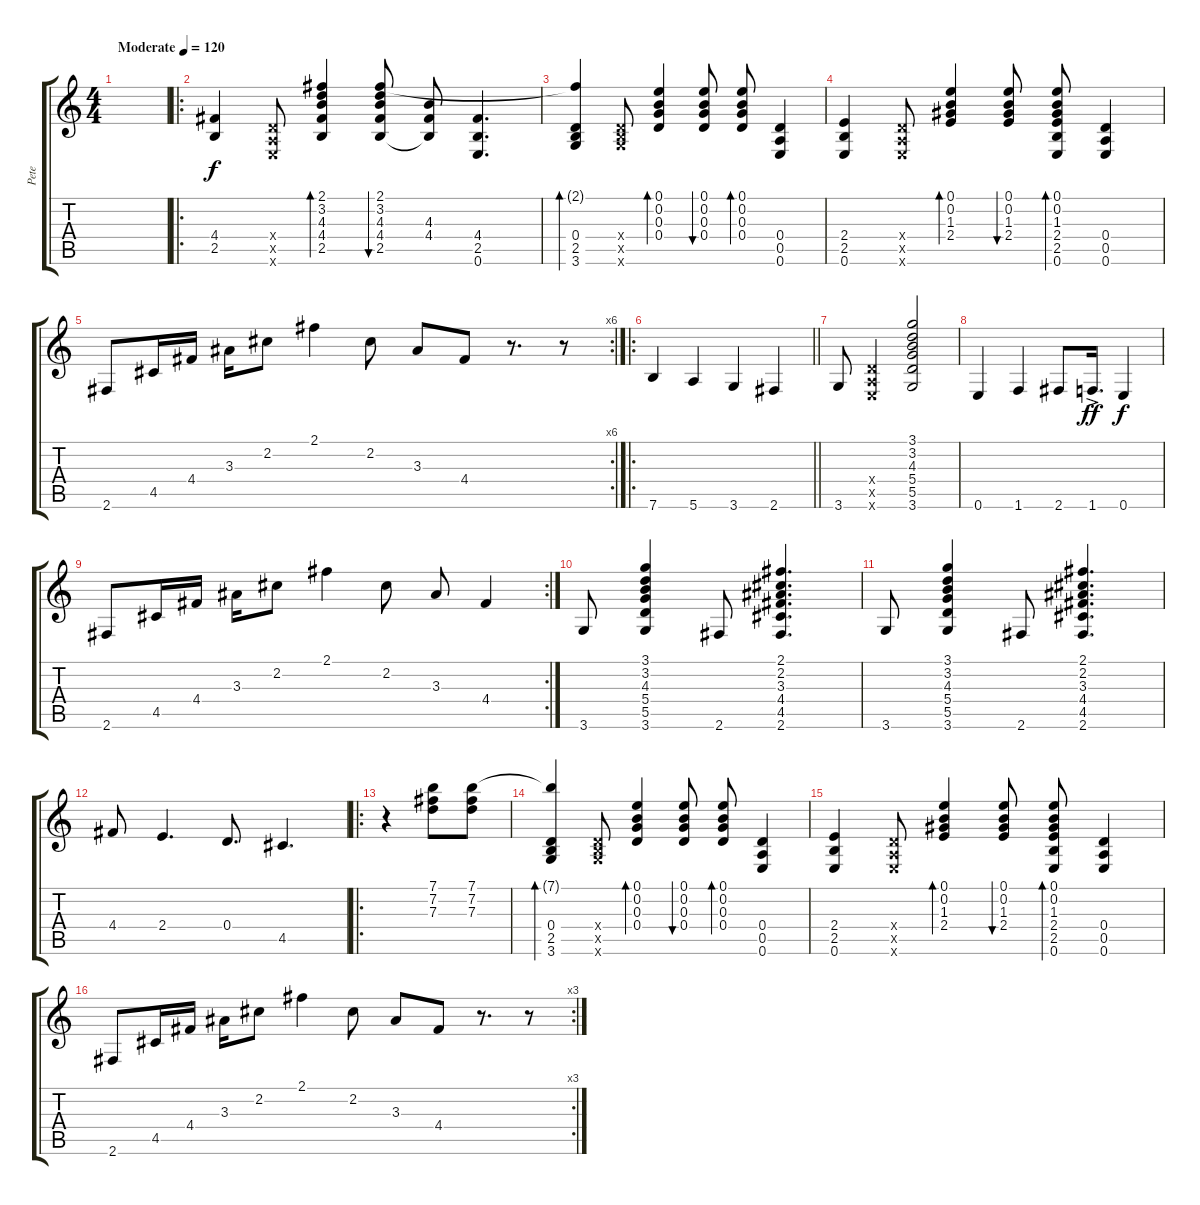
\track ("Pete" "Pete") {instrument acousticguitarsteel}
\staff {score tabs}
\tuning (E4 B3 G3 D3 A2 E2) {hide}
\ts (4 4)
\tempo (120 "Moderate")
\clef g2
\ks c
|
\ro
(4.4 2.5).4 (0.4{x} 0.5{x} 0.6{x}).8 (2.1 3.2 4.3 4.4 2.5).4{bd 60} (2.1 3.2 4.3 4.4 2.5).8{bu 60} (4.3 4.4 2.5{t}).8 (4.4 2.5 0.6).4{d} |
(2.1{t} 0.4 2.5 3.6).4{bd 60} (0.4{x} 2.5{x} 3.6{x}).8 (0.1 0.2 0.3 0.4).4{bd 60} (0.1 0.2 0.3 0.4).8{bu 60} (0.1 0.2 0.3 0.4).8{bd 60} (0.4 0.5 0.6).4 |
(2.4 2.5 0.6).4 (0.4{x} 0.5{x} 0.6{x}).8 (0.1 0.2 1.3 2.4).4{bd 60} (0.1 0.2 1.3 2.4).8{bu 60} (0.1 0.2 1.3 2.4 2.5 0.6).8{bd 60} (0.4 0.5 0.6).4 |
\rc 6
2.6.8 4.5.16 4.4.16 3.3.16 2.2.8 2.1.4 2.2.8 3.3.8 4.4.8 r.8{d} r.8 |
\ro
\barLineRight lightlight
7.6.4 5.6.4 3.6.4 2.6.4 |
3.6.8 (0.4{x} 0.5{x} 0.6{x}).4 (3.1 3.2 4.3 5.4 5.5 3.6).2 |
0.6.4 1.6.4 2.6.8 1.6{ac}.16{d dy ff} 0.6.4{dy f} |
\rc 2
2.6.8 4.5.16 4.4.16 3.3.16 2.2.8 2.1.4 2.2.8 3.3.8 4.4.4 |
3.6.8 (3.1 3.2 4.3 5.4 5.5 3.6).4 2.6.8 (2.1 2.2 3.3 4.4 4.5 2.6).4{d} |
3.6.8 (3.1 3.2 4.3 5.4 5.5 3.6).4 2.6.8 (2.1 2.2 3.3 4.4 4.5 2.6).4{d} |
4.4.8 2.4.4{d} 0.4.8{d} 4.5.4{d} |
\ro
r.4 (7.1 7.2 7.3).8 (7.1 7.2 7.3).8 |
(7.1{t} 0.4 2.5 3.6).4{bd 60} (0.4{x} 2.5{x} 3.6{x}).8 (0.1 0.2 0.3 0.4).4{bd 60} (0.1 0.2 0.3 0.4).8{bu 60} (0.1 0.2 0.3 0.4).8{bd 60} (0.4 0.5 0.6).4 |
(2.4 2.5 0.6).4 (0.4{x} 0.5{x} 0.6{x}).8 (0.1 0.2 1.3 2.4).4{bd 60} (0.1 0.2 1.3 2.4).8{bu 60} (0.1 0.2 1.3 2.4 2.5 0.6).8{bd 60} (0.4 0.5 0.6).4 |
\rc 3
2.6.8 4.5.16 4.4.16 3.3.16 2.2.8 2.1.4 2.2.8 3.3.8 4.4.8 r.8{d} r.8
